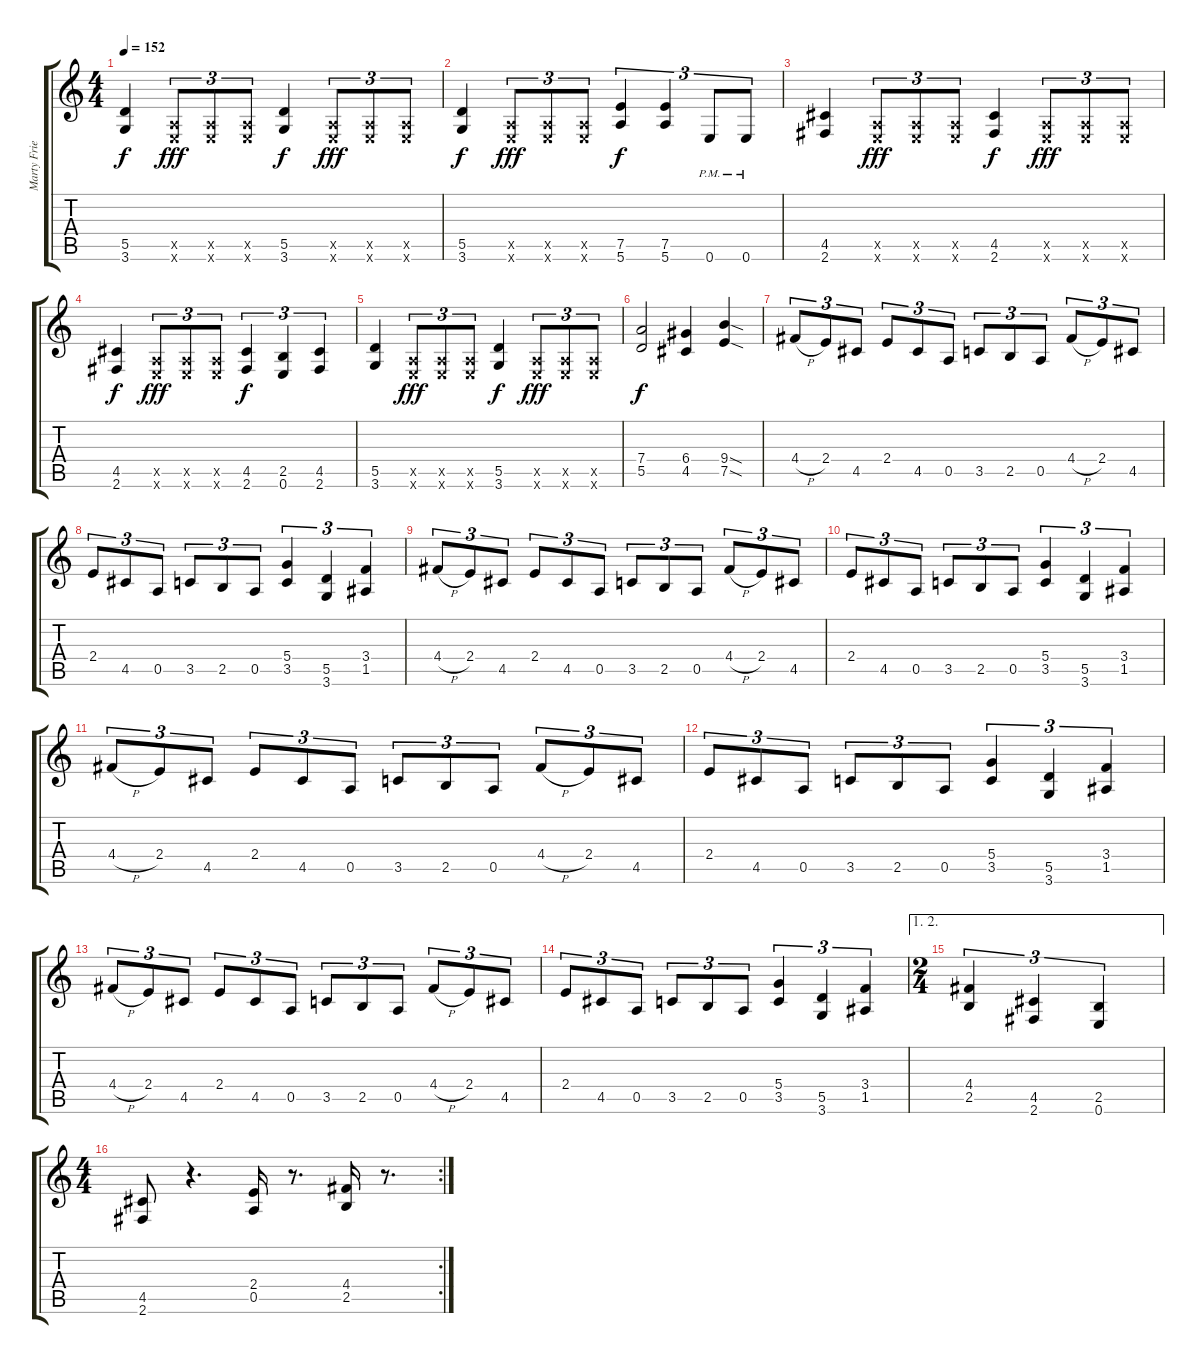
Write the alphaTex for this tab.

\track ("Marty Friedman" "Marty Frie") {instrument distortionguitar}
\staff {score tabs}
\tuning (E4 B3 G3 D3 A2 E2) {hide}
\ts (4 4)
\tempo 152
\clef g2
\ks c
(5.5 3.6).4{dy f} (0.5{x} 0.6{x}).8{tu (3 2) dy fff} (0.5{x} 0.6{x}).8{tu (3 2)} (0.5{x} 0.6{x}).8{tu (3 2)} (5.5 3.6).4{dy f} (0.5{x} 0.6{x}).8{tu (3 2) dy fff} (0.5{x} 0.6{x}).8{tu (3 2)} (0.5{x} 0.6{x}).8{tu (3 2)} |
(5.5 3.6).4{dy f} (0.5{x} 0.6{x}).8{tu (3 2) dy fff} (0.5{x} 0.6{x}).8{tu (3 2)} (0.5{x} 0.6{x}).8{tu (3 2)} (7.5 5.6).4{tu (3 2) dy f} (7.5 5.6).4{tu (3 2)} 0.6{pm}.8{tu (3 2)} 0.6{pm}.8{tu (3 2)} |
(4.5 2.6).4 (0.5{x} 0.6{x}).8{tu (3 2) dy fff} (0.5{x} 0.6{x}).8{tu (3 2)} (0.5{x} 0.6{x}).8{tu (3 2)} (4.5 2.6).4{dy f} (0.5{x} 0.6{x}).8{tu (3 2) dy fff} (0.5{x} 0.6{x}).8{tu (3 2)} (0.5{x} 0.6{x}).8{tu (3 2)} |
(4.5 2.6).4{dy f} (0.5{x} 0.6{x}).8{tu (3 2) dy fff} (0.5{x} 0.6{x}).8{tu (3 2)} (0.5{x} 0.6{x}).8{tu (3 2)} (4.5 2.6).4{tu (3 2) dy f} (2.5 0.6).4{tu (3 2)} (4.5 2.6).4{tu (3 2)} |
(5.5 3.6).4 (0.5{x} 0.6{x}).8{tu (3 2) dy fff} (0.5{x} 0.6{x}).8{tu (3 2)} (0.5{x} 0.6{x}).8{tu (3 2)} (5.5 3.6).4{dy f} (0.5{x} 0.6{x}).8{tu (3 2) dy fff} (0.5{x} 0.6{x}).8{tu (3 2)} (0.5{x} 0.6{x}).8{tu (3 2)} |
(7.4 5.5).2{dy f} (6.4 4.5).4 (9.4{sod} 7.5{sod}).4 |
4.4{h}.8{tu (3 2)} 2.4.8{tu (3 2)} 4.5.8{tu (3 2)} 2.4.8{tu (3 2)} 4.5.8{tu (3 2)} 0.5.8{tu (3 2)} 3.5.8{tu (3 2)} 2.5.8{tu (3 2)} 0.5.8{tu (3 2)} 4.4{h}.8{tu (3 2)} 2.4.8{tu (3 2)} 4.5.8{tu (3 2)} |
2.4.8{tu (3 2)} 4.5.8{tu (3 2)} 0.5.8{tu (3 2)} 3.5.8{tu (3 2)} 2.5.8{tu (3 2)} 0.5.8{tu (3 2)} (5.4 3.5).4{tu (3 2)} (5.5 3.6).4{tu (3 2)} (3.4 1.5).4{tu (3 2)} |
4.4{h}.8{tu (3 2)} 2.4.8{tu (3 2)} 4.5.8{tu (3 2)} 2.4.8{tu (3 2)} 4.5.8{tu (3 2)} 0.5.8{tu (3 2)} 3.5.8{tu (3 2)} 2.5.8{tu (3 2)} 0.5.8{tu (3 2)} 4.4{h}.8{tu (3 2)} 2.4.8{tu (3 2)} 4.5.8{tu (3 2)} |
2.4.8{tu (3 2)} 4.5.8{tu (3 2)} 0.5.8{tu (3 2)} 3.5.8{tu (3 2)} 2.5.8{tu (3 2)} 0.5.8{tu (3 2)} (5.4 3.5).4{tu (3 2)} (5.5 3.6).4{tu (3 2)} (3.4 1.5).4{tu (3 2)} |
4.4{h}.8{tu (3 2)} 2.4.8{tu (3 2)} 4.5.8{tu (3 2)} 2.4.8{tu (3 2)} 4.5.8{tu (3 2)} 0.5.8{tu (3 2)} 3.5.8{tu (3 2)} 2.5.8{tu (3 2)} 0.5.8{tu (3 2)} 4.4{h}.8{tu (3 2)} 2.4.8{tu (3 2)} 4.5.8{tu (3 2)} |
2.4.8{tu (3 2)} 4.5.8{tu (3 2)} 0.5.8{tu (3 2)} 3.5.8{tu (3 2)} 2.5.8{tu (3 2)} 0.5.8{tu (3 2)} (5.4 3.5).4{tu (3 2)} (5.5 3.6).4{tu (3 2)} (3.4 1.5).4{tu (3 2)} |
4.4{h}.8{tu (3 2)} 2.4.8{tu (3 2)} 4.5.8{tu (3 2)} 2.4.8{tu (3 2)} 4.5.8{tu (3 2)} 0.5.8{tu (3 2)} 3.5.8{tu (3 2)} 2.5.8{tu (3 2)} 0.5.8{tu (3 2)} 4.4{h}.8{tu (3 2)} 2.4.8{tu (3 2)} 4.5.8{tu (3 2)} |
2.4.8{tu (3 2)} 4.5.8{tu (3 2)} 0.5.8{tu (3 2)} 3.5.8{tu (3 2)} 2.5.8{tu (3 2)} 0.5.8{tu (3 2)} (5.4 3.5).4{tu (3 2)} (5.5 3.6).4{tu (3 2)} (3.4 1.5).4{tu (3 2)} |
\ae (1 2)
\ts (2 4)
(4.4 2.5).4{tu (3 2)} (4.5 2.6).4{tu (3 2)} (2.5 0.6).4{tu (3 2)} |
\rc 2
\ts (4 4)
(4.5 2.6).8 r.4{d} (2.4 0.5).16 r.8{d} (4.4 2.5).16 r.8{d}
